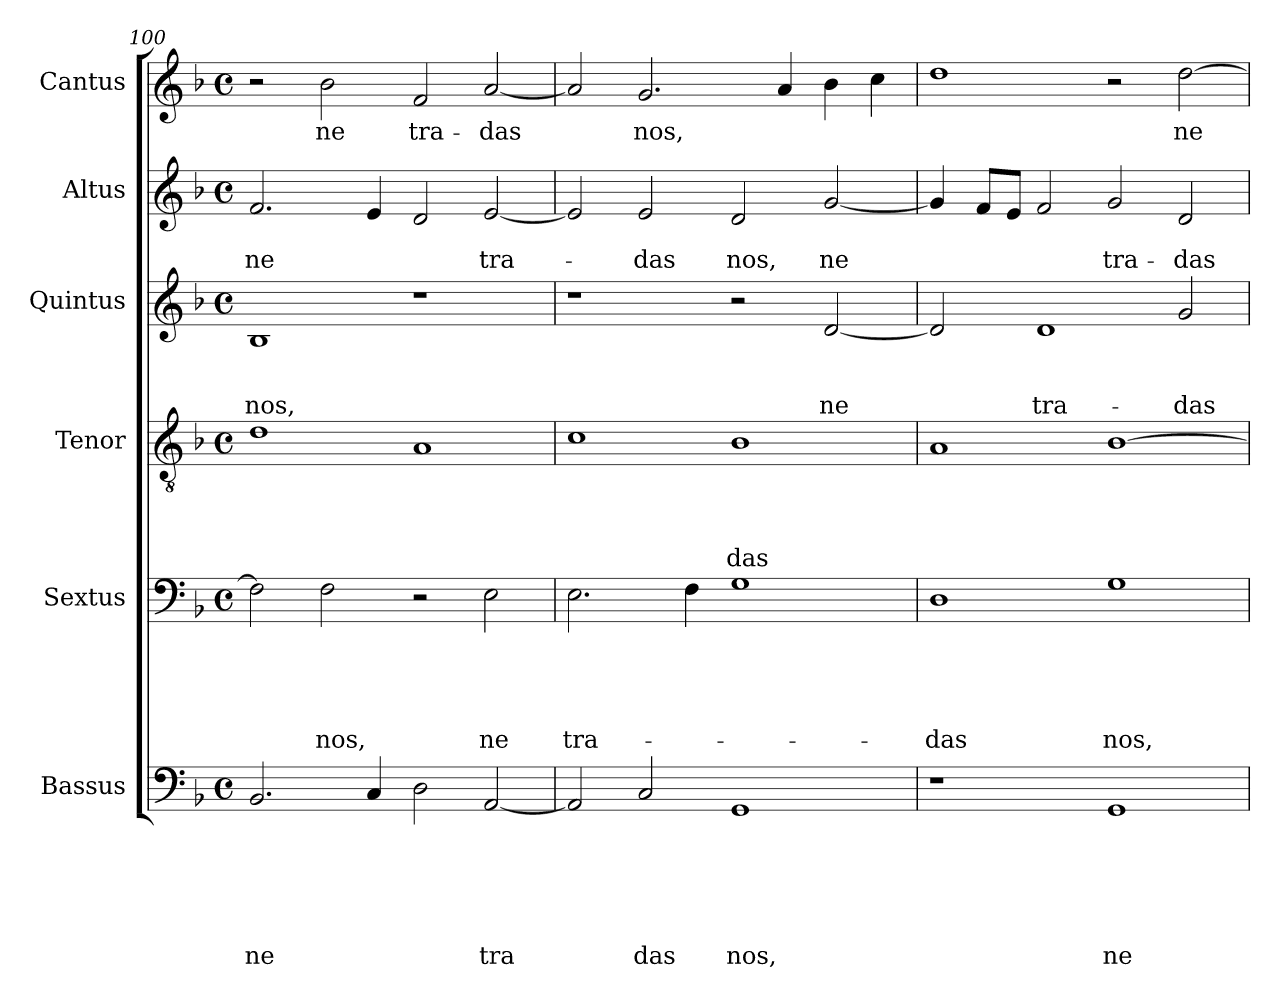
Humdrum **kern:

**kern	**text	**text	**text	**text	**text	**text	**kern	**text	**text	**text	**text	**text	**kern	**text	**text	**text	**text	**kern	**text	**text	**text	**kern	**text	**text	**kern	**text
*part6	*part6	*part6	*part6	*part6	*part6	*part6	*part5	*part5	*part5	*part5	*part5	*part5	*part4	*part4	*part4	*part4	*part4	*part3	*part3	*part3	*part3	*part2	*part2	*part2	*part1	*part1
*staff6	*staff6	*staff6	*staff6	*staff6	*staff6	*staff6	*staff5	*staff5	*staff5	*staff5	*staff5	*staff5	*staff4	*staff4	*staff4	*staff4	*staff4	*staff3	*staff3	*staff3	*staff3	*staff2	*staff2	*staff2	*staff1	*staff1
*I"Bassus	*	*	*	*	*	*	*I"Sextus	*	*	*	*	*	*I"Tenor	*	*	*	*	*I"Quintus	*	*	*	*I"Altus	*	*	*I"Cantus	*
*clefF4	*	*	*	*	*	*	*clefF4	*	*	*	*	*	*clefGv2	*	*	*	*	*clefG2	*	*	*	*clefG2	*	*	*clefG2	*
*k[b-]	*	*	*	*	*	*	*k[b-]	*	*	*	*	*	*k[b-]	*	*	*	*	*k[b-]	*	*	*	*k[b-]	*	*	*k[b-]	*
*F:	*	*	*	*	*	*	*F:	*	*	*	*	*	*F:	*	*	*	*	*F:	*	*	*	*F:	*	*	*F:	*
*M4/4	*	*	*	*	*	*	*M4/4	*	*	*	*	*	*M4/4	*	*	*	*	*M4/4	*	*	*	*M4/4	*	*	*M4/4	*
*met(c)	*	*	*	*	*	*	*met(c)	*	*	*	*	*	*met(c)	*	*	*	*	*met(c)	*	*	*	*met(c)	*	*	*met(c)	*
=100	=100	=100	=100	=100	=100	=100	=100	=100	=100	=100	=100	=100	=100	=100	=100	=100	=100	=100	=100	=100	=100	=100	=100	=100	=100	=100
!	!	!	!	!	!	!LO:LY:b	!	!	!	!	!	!	!	!	!	!	!	!	!	!	!LO:LY:b	!	!	!LO:LY:b	!	!
2.BB-/	.	.	.	.	.	ne	2F\]	.	.	.	.	.	1d	.	.	.	.	1B-	.	.	nos,	2.f/	.	ne	2r	.
!	!	!	!	!	!	!	!	!	!	!	!	!LO:LY:b	!	!	!	!	!	!	!	!	!	!	!	!	!	!LO:LY:b
.	.	.	.	.	.	.	2F\	.	.	.	.	nos,	.	.	.	.	.	.	.	.	.	.	.	.	2b-\	ne
4C/	.	.	.	.	.	.	.	.	.	.	.	.	.	.	.	.	.	.	.	.	.	4e/	.	.	.	.
!	!	!	!	!	!	!	!	!	!	!	!	!	!	!	!	!	!	!	!	!	!	!	!	!	!	!LO:LY:b
2D\	.	.	.	.	.	.	2r	.	.	.	.	.	1A	.	.	.	.	1r	.	.	.	2d/	.	.	2f/	tra-
!	!	!	!	!	!	!LO:LY:b	!	!	!	!	!	!LO:LY:b	!	!	!	!	!	!	!	!	!	!	!	!LO:LY:b	!	!LO:LY:b
[<2AA/	.	.	.	.	.	tra	2E\	.	.	.	.	ne	.	.	.	.	.	.	.	.	.	[<2e/	.	tra-	[<2a/	-das
=101!	=101!	=101!	=101!	=101!	=101!	=101!	=101!	=101!	=101!	=101!	=101!	=101!	=101!	=101!	=101!	=101!	=101!	=101!	=101!	=101!	=101!	=101!	=101!	=101!	=101!	=101!
!	!	!	!	!	!	!	!	!	!	!	!	!LO:LY:b	!	!	!	!	!	!	!	!	!	!	!	!	!	!
2AA/]	.	.	.	.	.	.	2.E\	.	.	.	.	tra-	1c	.	.	.	.	1r	.	.	.	2e/]	.	.	2a/]	.
!	!	!	!	!	!	!LO:LY:b	!	!	!	!	!	!	!	!	!	!	!	!	!	!	!	!	!	!LO:LY:b	!	!LO:LY:b
2C/	.	.	.	.	.	das	.	.	.	.	.	.	.	.	.	.	.	.	.	.	.	2e/	.	-das	2.g/	nos,
.	.	.	.	.	.	.	4F\	.	.	.	.	.	.	.	.	.	.	.	.	.	.	.	.	.	.	.
!	!	!	!	!	!	!LO:LY:b	!	!	!	!	!	!	!	!	!	!	!LO:LY:b	!	!	!	!	!	!	!LO:LY:b	!	!
1GG	.	.	.	.	.	nos,	1G	.	.	.	.	.	1B-	.	.	.	-das	2r	.	.	.	2d/	.	nos,	.	.
.	.	.	.	.	.	.	.	.	.	.	.	.	.	.	.	.	.	.	.	.	.	.	.	.	4a/	.
!	!	!	!	!	!	!	!	!	!	!	!	!	!	!	!	!	!	!	!	!	!LO:LY:b	!	!	!LO:LY:b	!	!
.	.	.	.	.	.	.	.	.	.	.	.	.	.	.	.	.	.	[<2d/	.	.	ne	[<2g/	.	ne	4b-\	.
.	.	.	.	.	.	.	.	.	.	.	.	.	.	.	.	.	.	.	.	.	.	.	.	.	4cc\	.
=102!	=102!	=102!	=102!	=102!	=102!	=102!	=102!	=102!	=102!	=102!	=102!	=102!	=102!	=102!	=102!	=102!	=102!	=102!	=102!	=102!	=102!	=102!	=102!	=102!	=102!	=102!
!	!	!	!	!	!	!	!	!	!	!	!	!LO:LY:b	!	!	!	!	!	!	!	!	!	!	!	!	!	!
1r	.	.	.	.	.	.	1D	.	.	.	.	-das	1A	.	.	.	.	2d/]	.	.	.	4g/]	.	.	1dd	.
.	.	.	.	.	.	.	.	.	.	.	.	.	.	.	.	.	.	.	.	.	.	8f/L	.	.	.	.
.	.	.	.	.	.	.	.	.	.	.	.	.	.	.	.	.	.	.	.	.	.	8e/J	.	.	.	.
!	!	!	!	!	!	!	!	!	!	!	!	!	!	!	!	!	!	!	!	!	!LO:LY:b	!	!	!	!	!
.	.	.	.	.	.	.	.	.	.	.	.	.	.	.	.	.	.	1d	.	.	tra-	2f/	.	.	.	.
!	!	!	!	!	!	!LO:LY:b	!	!	!	!	!	!LO:LY:b	!	!	!	!	!	!	!	!	!	!	!	!LO:LY:b	!	!
1GG	.	.	.	.	.	ne	1G	.	.	.	.	nos,	[>1B-	.	.	.	.	.	.	.	.	2g/	.	tra-	2r	.
!	!	!	!	!	!	!	!	!	!	!	!	!	!	!	!	!	!	!	!	!	!LO:LY:b	!	!	!LO:LY:b	!	!LO:LY:b
.	.	.	.	.	.	.	.	.	.	.	.	.	.	.	.	.	.	2g/	.	.	-das	2d/	.	-das	[>2dd\	ne
=!	=!	=!	=!	=!	=!	=!	=!	=!	=!	=!	=!	=!	=!	=!	=!	=!	=!	=!	=!	=!	=!	=!	=!	=!	=!	=!
*-	*-	*-	*-	*-	*-	*-	*-	*-	*-	*-	*-	*-	*-	*-	*-	*-	*-	*-	*-	*-	*-	*-	*-	*-	*-	*-
